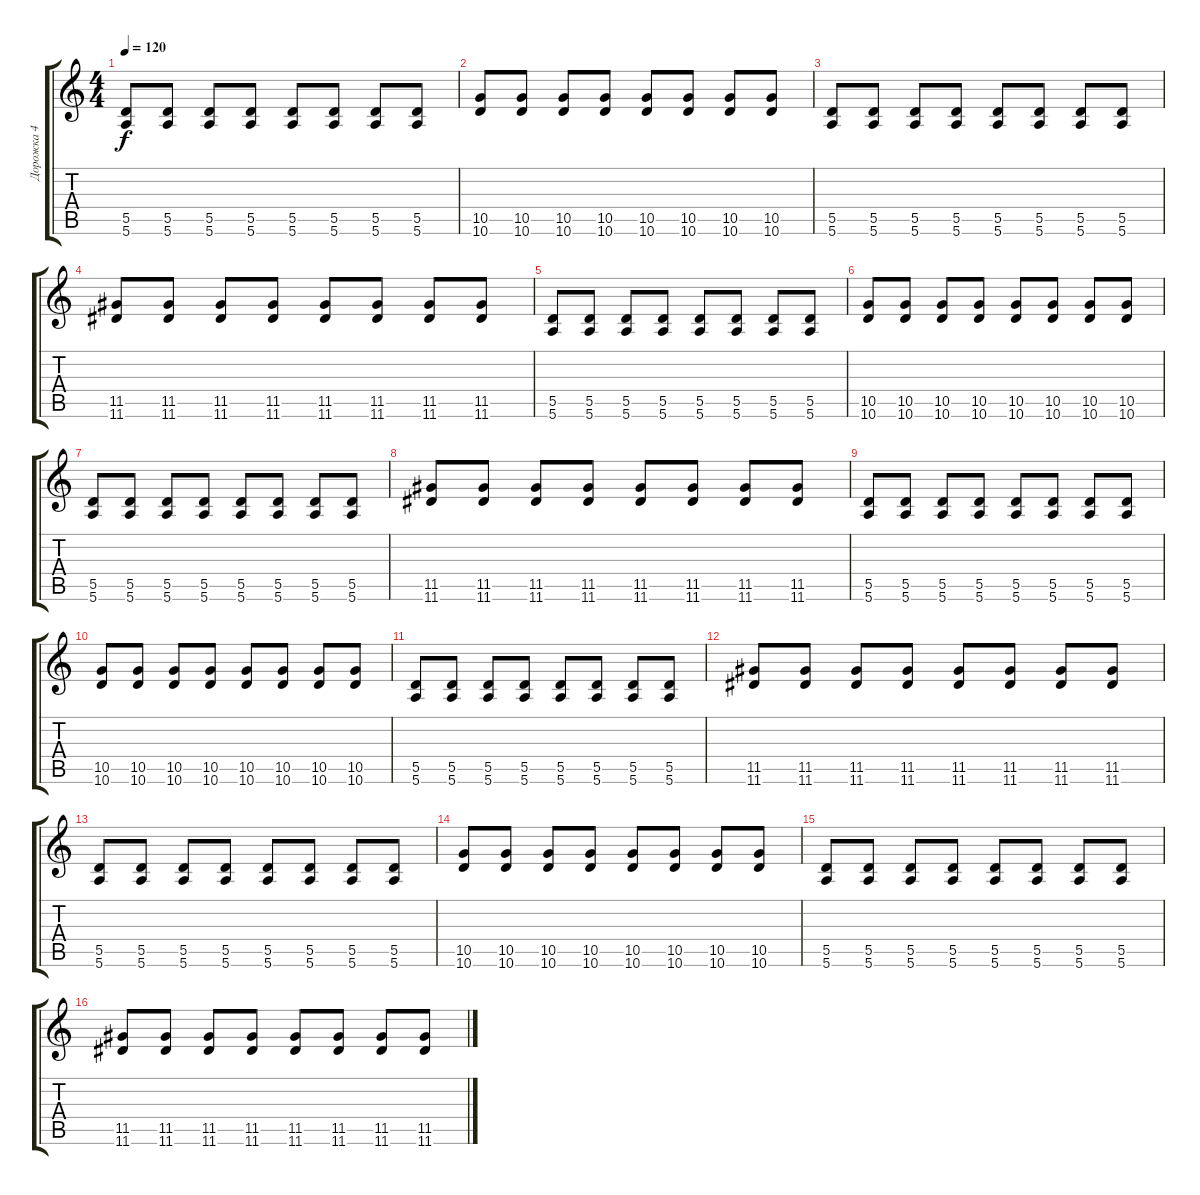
\track ("Дорожка 4" "Дорожка 4") {instrument distortionguitar}
\staff {score tabs}
\tuning (E4 B3 G3 D3 A2 E2) {hide}
\ts (4 4)
\tempo 120
\clef g2
\ks c
(5.5 5.6).8{dy f} (5.5 5.6).8 (5.5 5.6).8 (5.5 5.6).8 (5.5 5.6).8 (5.5 5.6).8 (5.5 5.6).8 (5.5 5.6).8 |
(10.5 10.6).8 (10.5 10.6).8 (10.5 10.6).8 (10.5 10.6).8 (10.5 10.6).8 (10.5 10.6).8 (10.5 10.6).8 (10.5 10.6).8 |
(5.5 5.6).8 (5.5 5.6).8 (5.5 5.6).8 (5.5 5.6).8 (5.5 5.6).8 (5.5 5.6).8 (5.5 5.6).8 (5.5 5.6).8 |
(11.5 11.6).8 (11.5 11.6).8 (11.5 11.6).8 (11.5 11.6).8 (11.5 11.6).8 (11.5 11.6).8 (11.5 11.6).8 (11.5 11.6).8 |
(5.5 5.6).8 (5.5 5.6).8 (5.5 5.6).8 (5.5 5.6).8 (5.5 5.6).8 (5.5 5.6).8 (5.5 5.6).8 (5.5 5.6).8 |
(10.5 10.6).8 (10.5 10.6).8 (10.5 10.6).8 (10.5 10.6).8 (10.5 10.6).8 (10.5 10.6).8 (10.5 10.6).8 (10.5 10.6).8 |
(5.5 5.6).8 (5.5 5.6).8 (5.5 5.6).8 (5.5 5.6).8 (5.5 5.6).8 (5.5 5.6).8 (5.5 5.6).8 (5.5 5.6).8 |
(11.5 11.6).8 (11.5 11.6).8 (11.5 11.6).8 (11.5 11.6).8 (11.5 11.6).8 (11.5 11.6).8 (11.5 11.6).8 (11.5 11.6).8 |
(5.5 5.6).8 (5.5 5.6).8 (5.5 5.6).8 (5.5 5.6).8 (5.5 5.6).8 (5.5 5.6).8 (5.5 5.6).8 (5.5 5.6).8 |
(10.5 10.6).8 (10.5 10.6).8 (10.5 10.6).8 (10.5 10.6).8 (10.5 10.6).8 (10.5 10.6).8 (10.5 10.6).8 (10.5 10.6).8 |
(5.5 5.6).8 (5.5 5.6).8 (5.5 5.6).8 (5.5 5.6).8 (5.5 5.6).8 (5.5 5.6).8 (5.5 5.6).8 (5.5 5.6).8 |
(11.5 11.6).8 (11.5 11.6).8 (11.5 11.6).8 (11.5 11.6).8 (11.5 11.6).8 (11.5 11.6).8 (11.5 11.6).8 (11.5 11.6).8 |
(5.5 5.6).8 (5.5 5.6).8 (5.5 5.6).8 (5.5 5.6).8 (5.5 5.6).8 (5.5 5.6).8 (5.5 5.6).8 (5.5 5.6).8 |
(10.5 10.6).8 (10.5 10.6).8 (10.5 10.6).8 (10.5 10.6).8 (10.5 10.6).8 (10.5 10.6).8 (10.5 10.6).8 (10.5 10.6).8 |
(5.5 5.6).8 (5.5 5.6).8 (5.5 5.6).8 (5.5 5.6).8 (5.5 5.6).8 (5.5 5.6).8 (5.5 5.6).8 (5.5 5.6).8 |
(11.5 11.6).8 (11.5 11.6).8 (11.5 11.6).8 (11.5 11.6).8 (11.5 11.6).8 (11.5 11.6).8 (11.5 11.6).8 (11.5 11.6).8
